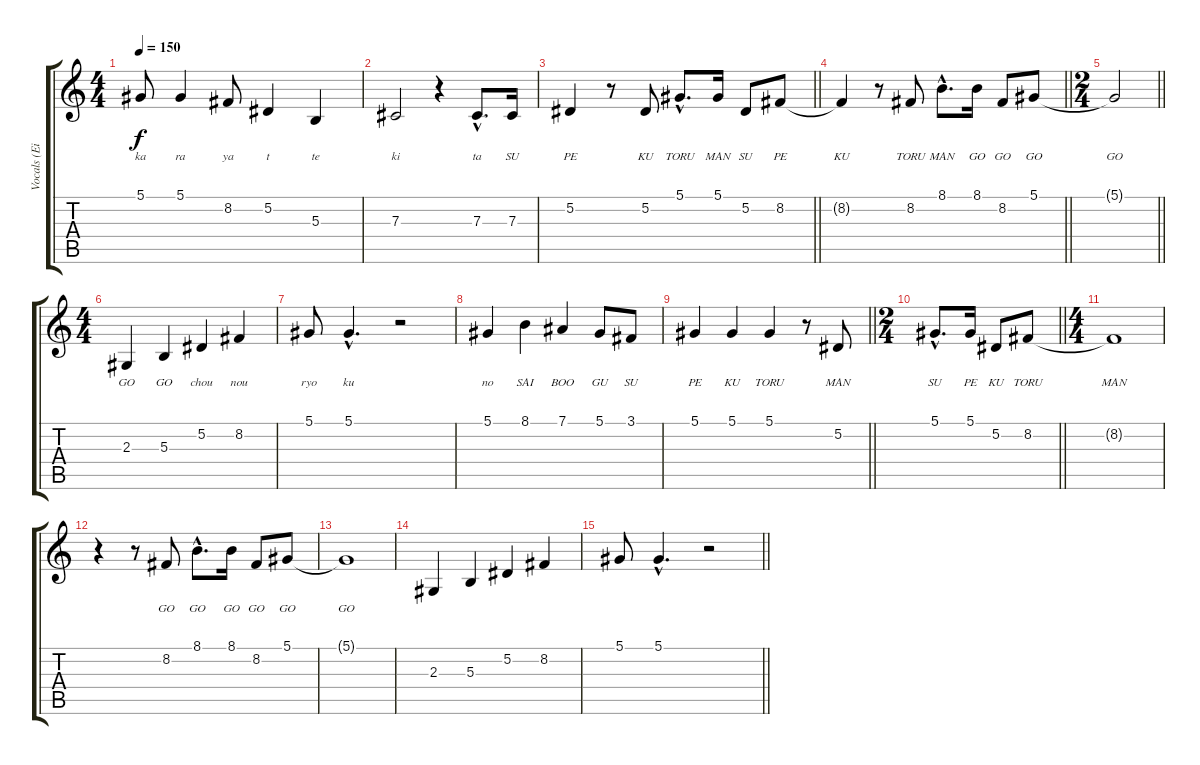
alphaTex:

\track ("Vocals (Eizo)" "Vocals (Ei") {instrument flute}
\staff {score tabs}
\tuning (Eb4 Bb3 Gb3 Db3 Ab2 Eb2) {hide}
\ts (4 4)
\tempo 150
\clef g2
\ks c
5.1.8{lyrics (0 "ka") lyrics (1 "") lyrics (2 "") lyrics (3 "") lyrics (4 "") dy f} 5.1.4{lyrics (0 "ra") lyrics (1 "") lyrics (2 "") lyrics (3 "") lyrics (4 "")} 8.2.8{lyrics (0 "ya") lyrics (1 "") lyrics (2 "") lyrics (3 "") lyrics (4 "")} 5.2.4{lyrics (0 "t") lyrics (1 "") lyrics (2 "") lyrics (3 "") lyrics (4 "")} 5.3.4{lyrics (0 "te") lyrics (1 "") lyrics (2 "") lyrics (3 "") lyrics (4 "")} |
7.3.2{lyrics (0 "ki") lyrics (1 "") lyrics (2 "") lyrics (3 "") lyrics (4 "")} r.4 7.3{hac}.8{d lyrics (0 "ta") lyrics (1 "") lyrics (2 "") lyrics (3 "") lyrics (4 "")} 7.3.16{lyrics (0 "SU") lyrics (1 "") lyrics (2 "") lyrics (3 "") lyrics (4 "")} |
\barLineRight lightlight
5.2.4{lyrics (0 "PE") lyrics (1 "") lyrics (2 "") lyrics (3 "") lyrics (4 "")} r.8 5.2.8{lyrics (0 "KU") lyrics (1 "") lyrics (2 "") lyrics (3 "") lyrics (4 "")} 5.1{hac}.8{d lyrics (0 "TORU") lyrics (1 "") lyrics (2 "") lyrics (3 "") lyrics (4 "")} 5.1.16{lyrics (0 "MAN") lyrics (1 "") lyrics (2 "") lyrics (3 "") lyrics (4 "")} 5.2.8{lyrics (0 "SU") lyrics (1 "") lyrics (2 "") lyrics (3 "") lyrics (4 "")} 8.2.8{lyrics (0 "PE") lyrics (1 "") lyrics (2 "") lyrics (3 "") lyrics (4 "")} |
\barLineRight lightlight
8.2{t}.4{lyrics (0 "KU") lyrics (1 "") lyrics (2 "") lyrics (3 "") lyrics (4 "")} r.8 8.2.8{lyrics (0 "TORU") lyrics (1 "") lyrics (2 "") lyrics (3 "") lyrics (4 "")} 8.1{hac}.8{d lyrics (0 "MAN") lyrics (1 "") lyrics (2 "") lyrics (3 "") lyrics (4 "")} 8.1.16{lyrics (0 "GO") lyrics (1 "") lyrics (2 "") lyrics (3 "") lyrics (4 "")} 8.2.8{lyrics (0 "GO") lyrics (1 "") lyrics (2 "") lyrics (3 "") lyrics (4 "")} 5.1.8{lyrics (0 "GO") lyrics (1 "") lyrics (2 "") lyrics (3 "") lyrics (4 "")} |
\ts (2 4)
\barLineRight lightlight
5.1{t}.2{lyrics (0 "GO") lyrics (1 "") lyrics (2 "") lyrics (3 "") lyrics (4 "")} |
\ts (4 4)
2.3.4{lyrics (0 "GO") lyrics (1 "") lyrics (2 "") lyrics (3 "") lyrics (4 "")} 5.3.4{lyrics (0 "GO") lyrics (1 "") lyrics (2 "") lyrics (3 "") lyrics (4 "")} 5.2.4{lyrics (0 "chou") lyrics (1 "") lyrics (2 "") lyrics (3 "") lyrics (4 "")} 8.2.4{lyrics (0 "nou") lyrics (1 "") lyrics (2 "") lyrics (3 "") lyrics (4 "")} |
5.1.8{lyrics (0 "ryo") lyrics (1 "") lyrics (2 "") lyrics (3 "") lyrics (4 "")} 5.1{hac}.4{d lyrics (0 "ku") lyrics (1 "") lyrics (2 "") lyrics (3 "") lyrics (4 "")} r.2 |
5.1.4{lyrics (0 "no") lyrics (1 "") lyrics (2 "") lyrics (3 "") lyrics (4 "")} 8.1.4{lyrics (0 "SAI") lyrics (1 "") lyrics (2 "") lyrics (3 "") lyrics (4 "")} 7.1.4{lyrics (0 "BOO") lyrics (1 "") lyrics (2 "") lyrics (3 "") lyrics (4 "")} 5.1.8{lyrics (0 "GU") lyrics (1 "") lyrics (2 "") lyrics (3 "") lyrics (4 "")} 3.1.8{lyrics (0 "SU") lyrics (1 "") lyrics (2 "") lyrics (3 "") lyrics (4 "")} |
\barLineRight lightlight
5.1.4{lyrics (0 "PE") lyrics (1 "") lyrics (2 "") lyrics (3 "") lyrics (4 "")} 5.1.4{lyrics (0 "KU") lyrics (1 "") lyrics (2 "") lyrics (3 "") lyrics (4 "")} 5.1.4{lyrics (0 "TORU") lyrics (1 "") lyrics (2 "") lyrics (3 "") lyrics (4 "")} r.8 5.2.8{lyrics (0 "MAN") lyrics (1 "") lyrics (2 "") lyrics (3 "") lyrics (4 "")} |
\ts (2 4)
\barLineRight lightlight
5.1{hac}.8{d lyrics (0 "SU") lyrics (1 "") lyrics (2 "") lyrics (3 "") lyrics (4 "")} 5.1.16{lyrics (0 "PE") lyrics (1 "") lyrics (2 "") lyrics (3 "") lyrics (4 "")} 5.2.8{lyrics (0 "KU") lyrics (1 "") lyrics (2 "") lyrics (3 "") lyrics (4 "")} 8.2.8{lyrics (0 "TORU") lyrics (1 "") lyrics (2 "") lyrics (3 "") lyrics (4 "")} |
\ts (4 4)
8.2{t}.1{lyrics (0 "MAN") lyrics (1 "") lyrics (2 "") lyrics (3 "") lyrics (4 "")} |
r.4 r.8 8.2.8{lyrics (0 "GO") lyrics (1 "") lyrics (2 "") lyrics (3 "") lyrics (4 "")} 8.1{hac}.8{d lyrics (0 "GO") lyrics (1 "") lyrics (2 "") lyrics (3 "") lyrics (4 "")} 8.1.16{lyrics (0 "GO") lyrics (1 "") lyrics (2 "") lyrics (3 "") lyrics (4 "")} 8.2.8{lyrics (0 "GO") lyrics (1 "") lyrics (2 "") lyrics (3 "") lyrics (4 "")} 5.1.8{lyrics (0 "GO") lyrics (1 "") lyrics (2 "") lyrics (3 "") lyrics (4 "")} |
5.1{t}.1{lyrics (0 "GO") lyrics (1 "") lyrics (2 "") lyrics (3 "") lyrics (4 "")} |
2.3.4 5.3.4 5.2.4 8.2.4 |
\barLineRight lightlight
5.1.8 5.1{hac}.4{d} r.2
